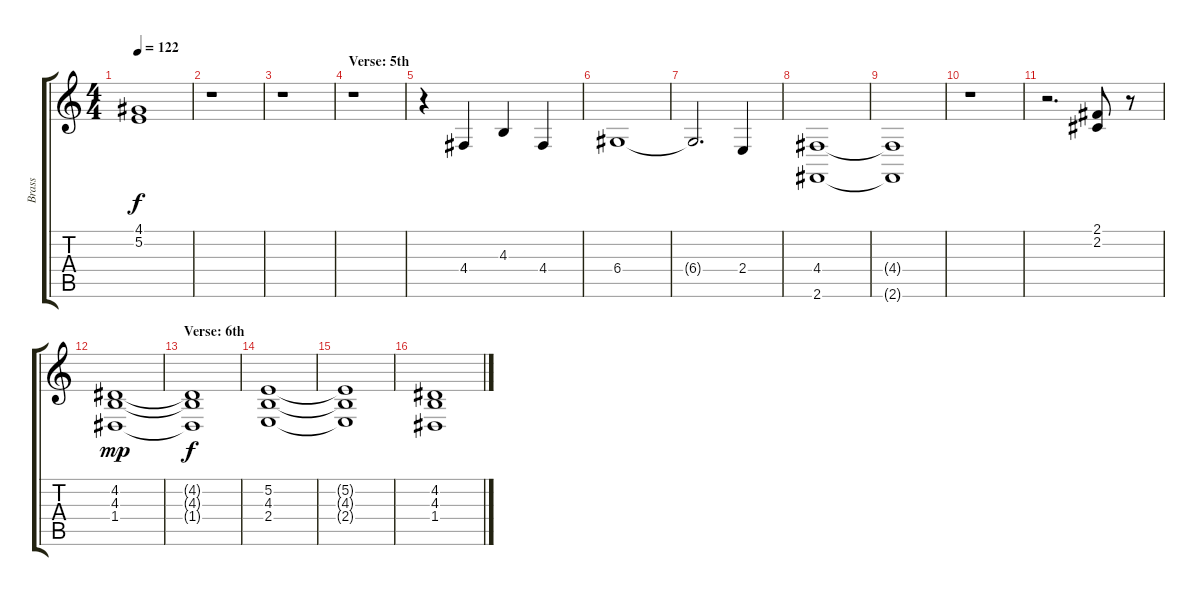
\track ("Brass" "Brass") {instrument trumpet}
\staff {score tabs}
\tuning (E4 B3 G3 D3 A2 E2) {hide}
\ts (4 4)
\tempo 122
\clef g2
\ks c
(4.1{t} 5.2{t}).1{dy f} |
r.1 |
r.1 |
\section ("" "Verse: 5th")
r.1 |
r.4 4.4.4 4.3.4 4.4.4 |
6.4.1 |
6.4{t}.2{d} 2.4.4{volume 12} |
(4.4 2.6).1 |
(4.4{t} 2.6{t}).1 |
r.1 |
r.2{d} (2.1 2.2).8 r.8 |
(4.2 4.3 1.4).1{dy mp} |
\section ("" "Verse: 6th")
(4.2{t} 4.3{t} 1.4{t}).1{dy f} |
(5.2 4.3 2.4).1 |
(5.2{t} 4.3{t} 2.4{t}).1 |
(4.2 4.3 1.4).1
